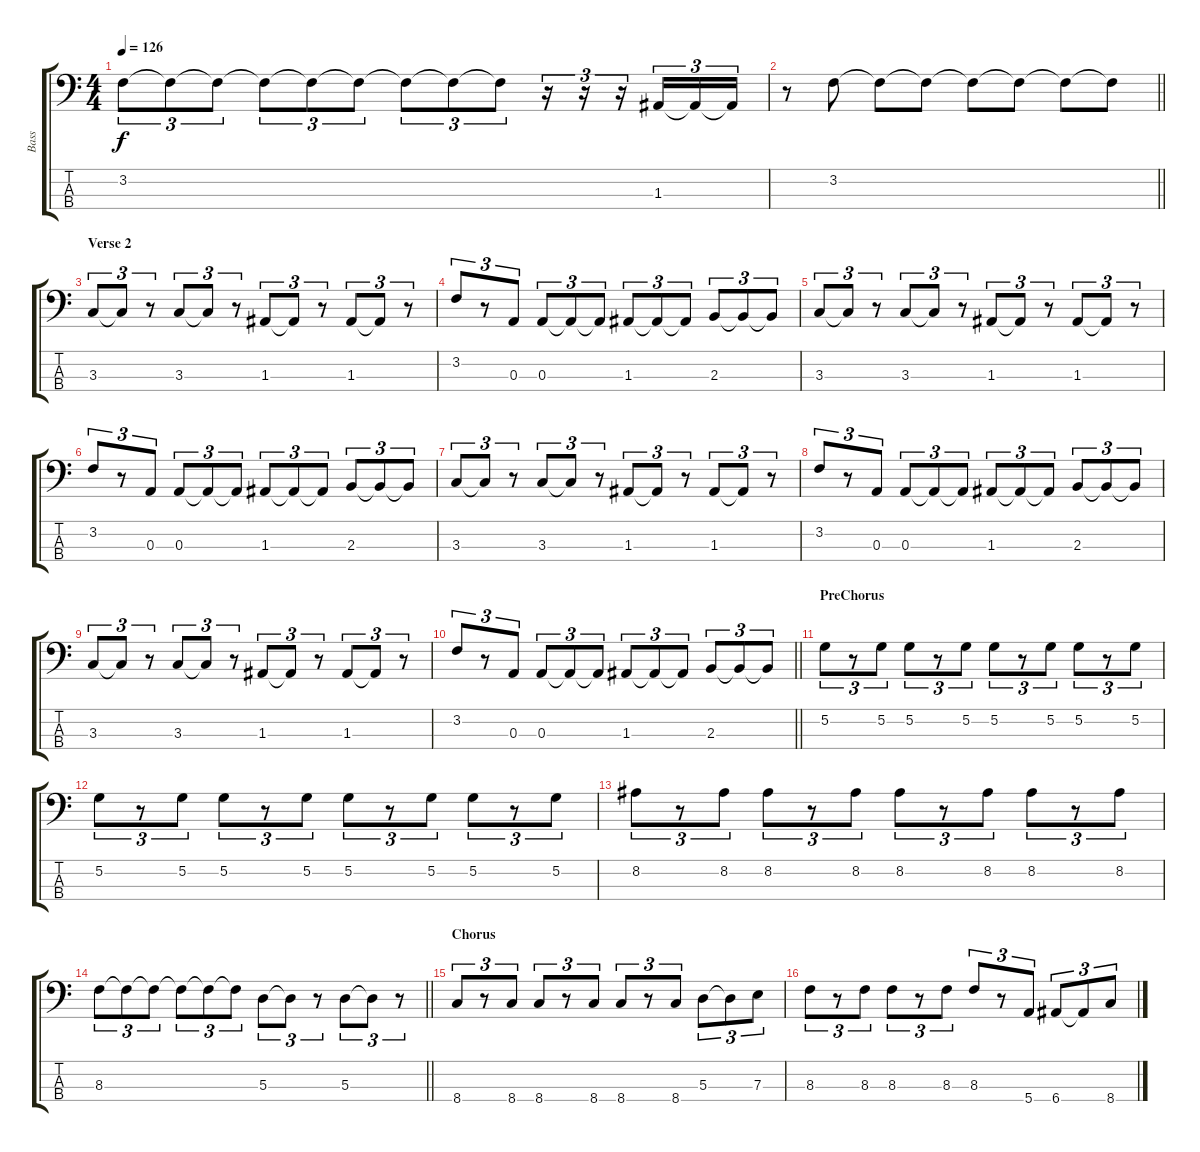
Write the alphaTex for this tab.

\track ("Bass" "Bass") {instrument electricbassfinger}
\staff {score tabs}
\tuning (G2 D2 A1 E1) {hide}
\ts (4 4)
\tempo 126
\clef f4
\ks c
3.2{t}.8{tu (3 2) dy f} 3.2{t}.8{tu (3 2)} 3.2{t}.8{tu (3 2)} 3.2{t}.8{tu (3 2)} 3.2{t}.8{tu (3 2)} 3.2{t}.8{tu (3 2)} 3.2{t}.8{tu (3 2)} 3.2{t}.8{tu (3 2)} 3.2{t}.8{tu (3 2)} r.16{tu (3 2)} r.16{tu (3 2)} r.16{tu (3 2)} 1.3.16{tu (3 2)} 1.3{t}.16{tu (3 2)} 1.3{t}.16{tu (3 2)} |
\barLineRight lightlight
r.8 3.2.8 3.2{t}.8 3.2{t}.8 3.2{t}.8 3.2{t}.8 3.2{t}.8 3.2{t}.8 |
\section ("" "Verse 2")
3.3.8{tu (3 2)} 3.3{t}.8{tu (3 2)} r.8{tu (3 2)} 3.3.8{tu (3 2)} 3.3{t}.8{tu (3 2)} r.8{tu (3 2)} 1.3.8{tu (3 2)} 1.3{t}.8{tu (3 2)} r.8{tu (3 2)} 1.3.8{tu (3 2)} 1.3{t}.8{tu (3 2)} r.8{tu (3 2)} |
3.2.8{tu (3 2)} r.8{tu (3 2)} 0.3.8{tu (3 2)} 0.3.8{tu (3 2)} 0.3{t}.8{tu (3 2)} 0.3{t}.8{tu (3 2)} 1.3.8{tu (3 2)} 1.3{t}.8{tu (3 2)} 1.3{t}.8{tu (3 2)} 2.3.8{tu (3 2)} 2.3{t}.8{tu (3 2)} 2.3{t}.8{tu (3 2)} |
3.3.8{tu (3 2)} 3.3{t}.8{tu (3 2)} r.8{tu (3 2)} 3.3.8{tu (3 2)} 3.3{t}.8{tu (3 2)} r.8{tu (3 2)} 1.3.8{tu (3 2)} 1.3{t}.8{tu (3 2)} r.8{tu (3 2)} 1.3.8{tu (3 2)} 1.3{t}.8{tu (3 2)} r.8{tu (3 2)} |
3.2.8{tu (3 2)} r.8{tu (3 2)} 0.3.8{tu (3 2)} 0.3.8{tu (3 2)} 0.3{t}.8{tu (3 2)} 0.3{t}.8{tu (3 2)} 1.3.8{tu (3 2)} 1.3{t}.8{tu (3 2)} 1.3{t}.8{tu (3 2)} 2.3.8{tu (3 2)} 2.3{t}.8{tu (3 2)} 2.3{t}.8{tu (3 2)} |
3.3.8{tu (3 2)} 3.3{t}.8{tu (3 2)} r.8{tu (3 2)} 3.3.8{tu (3 2)} 3.3{t}.8{tu (3 2)} r.8{tu (3 2)} 1.3.8{tu (3 2)} 1.3{t}.8{tu (3 2)} r.8{tu (3 2)} 1.3.8{tu (3 2)} 1.3{t}.8{tu (3 2)} r.8{tu (3 2)} |
3.2.8{tu (3 2)} r.8{tu (3 2)} 0.3.8{tu (3 2)} 0.3.8{tu (3 2)} 0.3{t}.8{tu (3 2)} 0.3{t}.8{tu (3 2)} 1.3.8{tu (3 2)} 1.3{t}.8{tu (3 2)} 1.3{t}.8{tu (3 2)} 2.3.8{tu (3 2)} 2.3{t}.8{tu (3 2)} 2.3{t}.8{tu (3 2)} |
3.3.8{tu (3 2)} 3.3{t}.8{tu (3 2)} r.8{tu (3 2)} 3.3.8{tu (3 2)} 3.3{t}.8{tu (3 2)} r.8{tu (3 2)} 1.3.8{tu (3 2)} 1.3{t}.8{tu (3 2)} r.8{tu (3 2)} 1.3.8{tu (3 2)} 1.3{t}.8{tu (3 2)} r.8{tu (3 2)} |
\barLineRight lightlight
3.2.8{tu (3 2)} r.8{tu (3 2)} 0.3.8{tu (3 2)} 0.3.8{tu (3 2)} 0.3{t}.8{tu (3 2)} 0.3{t}.8{tu (3 2)} 1.3.8{tu (3 2)} 1.3{t}.8{tu (3 2)} 1.3{t}.8{tu (3 2)} 2.3.8{tu (3 2)} 2.3{t}.8{tu (3 2)} 2.3{t}.8{tu (3 2)} |
\section ("" "PreChorus")
5.2.8{tu (3 2)} r.8{tu (3 2)} 5.2.8{tu (3 2)} 5.2.8{tu (3 2)} r.8{tu (3 2)} 5.2.8{tu (3 2)} 5.2.8{tu (3 2)} r.8{tu (3 2)} 5.2.8{tu (3 2)} 5.2.8{tu (3 2)} r.8{tu (3 2)} 5.2.8{tu (3 2)} |
5.2.8{tu (3 2)} r.8{tu (3 2)} 5.2.8{tu (3 2)} 5.2.8{tu (3 2)} r.8{tu (3 2)} 5.2.8{tu (3 2)} 5.2.8{tu (3 2)} r.8{tu (3 2)} 5.2.8{tu (3 2)} 5.2.8{tu (3 2)} r.8{tu (3 2)} 5.2.8{tu (3 2)} |
8.2.8{tu (3 2)} r.8{tu (3 2)} 8.2.8{tu (3 2)} 8.2.8{tu (3 2)} r.8{tu (3 2)} 8.2.8{tu (3 2)} 8.2.8{tu (3 2)} r.8{tu (3 2)} 8.2.8{tu (3 2)} 8.2.8{tu (3 2)} r.8{tu (3 2)} 8.2.8{tu (3 2)} |
\barLineRight lightlight
8.3.8{tu (3 2)} 8.3{t}.8{tu (3 2)} 8.3{t}.8{tu (3 2)} 8.3{t}.8{tu (3 2)} 8.3{t}.8{tu (3 2)} 8.3{t}.8{tu (3 2)} 5.3.8{tu (3 2)} 5.3{t}.8{tu (3 2)} r.8{tu (3 2)} 5.3.8{tu (3 2)} 5.3{t}.8{tu (3 2)} r.8{tu (3 2)} |
\section ("" "Chorus")
8.4.8{tu (3 2)} r.8{tu (3 2)} 8.4.8{tu (3 2)} 8.4.8{tu (3 2)} r.8{tu (3 2)} 8.4.8{tu (3 2)} 8.4.8{tu (3 2)} r.8{tu (3 2)} 8.4.8{tu (3 2)} 5.3.8{tu (3 2)} 5.3{t}.8{tu (3 2)} 7.3.8{tu (3 2)} |
8.3.8{tu (3 2)} r.8{tu (3 2)} 8.3.8{tu (3 2)} 8.3.8{tu (3 2)} r.8{tu (3 2)} 8.3.8{tu (3 2)} 8.3.8{tu (3 2)} r.8{tu (3 2)} 5.4.8{tu (3 2)} 6.4.8{tu (3 2)} 6.4{t}.8{tu (3 2)} 8.4.8{tu (3 2)}
